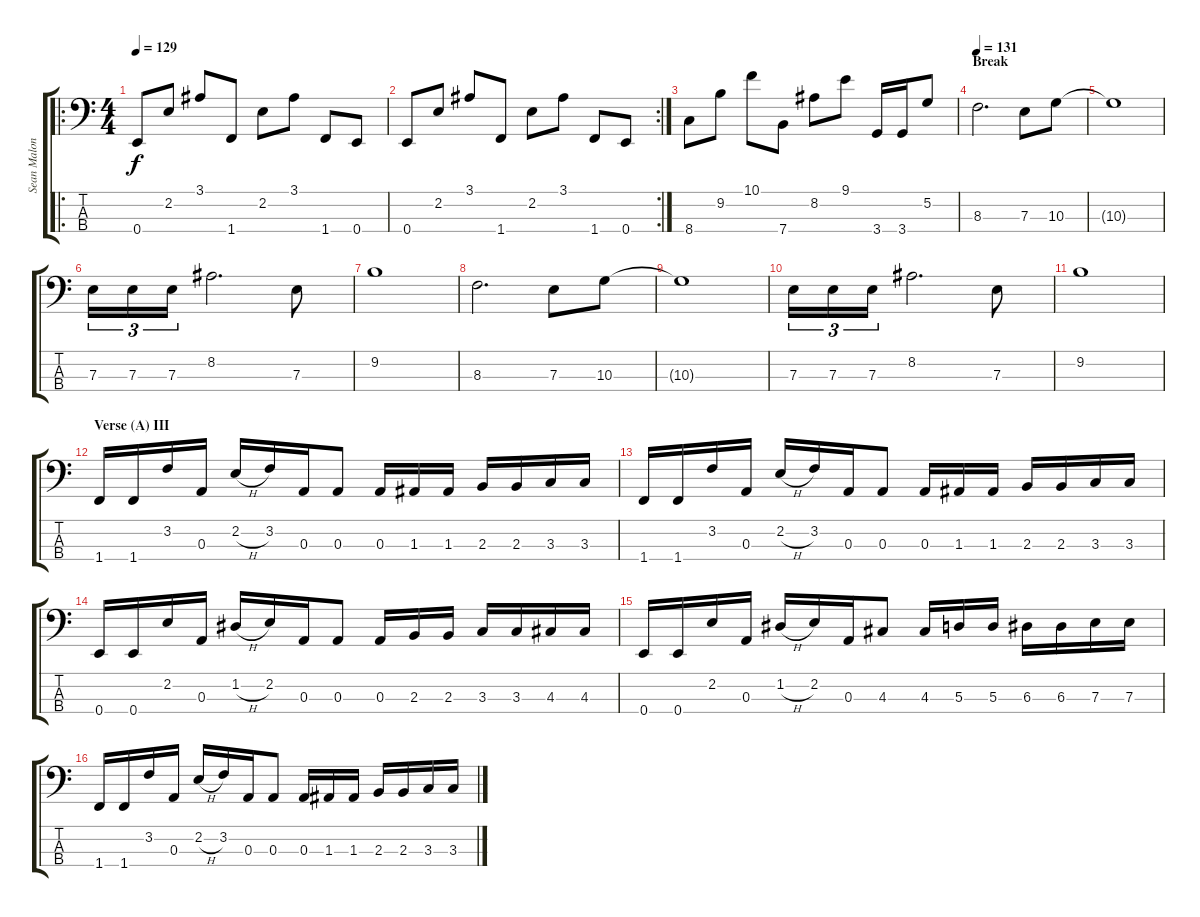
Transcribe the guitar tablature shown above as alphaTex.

\track ("Sean Malone (fretless bass)" "Sean Malon") {instrument fretlessbass}
\staff {score tabs}
\tuning (G2 D2 A1 E1) {hide}
\ro
\ts (4 4)
\tempo 129
\clef f4
\ks c
0.4.8{dy f} 2.2.8 3.1.8 1.4.8 2.2.8 3.1.8 1.4.8 0.4.8 |
\rc 2
0.4.8 2.2.8 3.1.8 1.4.8 2.2.8 3.1.8 1.4.8 0.4.8 |
8.4.8 9.2.8 10.1.8 7.4.8 8.2.8 9.1.8 3.4.16 3.4.16 5.2.8 |
\section ("" "Break")
\tempo 131
8.3.2{d} 7.3.8 10.3.8 |
10.3{t}.1 |
7.3.16{tu (3 2)} 7.3.16{tu (3 2)} 7.3.16{tu (3 2)} 8.2.2{d} 7.3.8 |
9.2.1 |
8.3.2{d} 7.3.8 10.3.8 |
10.3{t}.1 |
7.3.16{tu (3 2)} 7.3.16{tu (3 2)} 7.3.16{tu (3 2)} 8.2.2{d} 7.3.8 |
9.2.1 |
\section ("" "Verse (A) III")
1.4.16 1.4.16 3.2.16 0.3.16 2.2{h}.16 3.2.16 0.3.16 0.3.8 0.3.16 1.3.16 1.3.16 2.3.16 2.3.16 3.3.16 3.3.16 |
1.4.16 1.4.16 3.2.16 0.3.16 2.2{h}.16 3.2.16 0.3.16 0.3.8 0.3.16 1.3.16 1.3.16 2.3.16 2.3.16 3.3.16 3.3.16 |
0.4.16 0.4.16 2.2.16 0.3.16 1.2{h}.16 2.2.16 0.3.16 0.3.8 0.3.16 2.3.16 2.3.16 3.3.16 3.3.16 4.3.16 4.3.16 |
0.4.16 0.4.16 2.2.16 0.3.16 1.2{h}.16 2.2.16 0.3.16 4.3.8 4.3.16 5.3.16 5.3.16 6.3.16 6.3.16 7.3.16 7.3.16 |
1.4.16 1.4.16 3.2.16 0.3.16 2.2{h}.16 3.2.16 0.3.16 0.3.8 0.3.16 1.3.16 1.3.16 2.3.16 2.3.16 3.3.16 3.3.16
